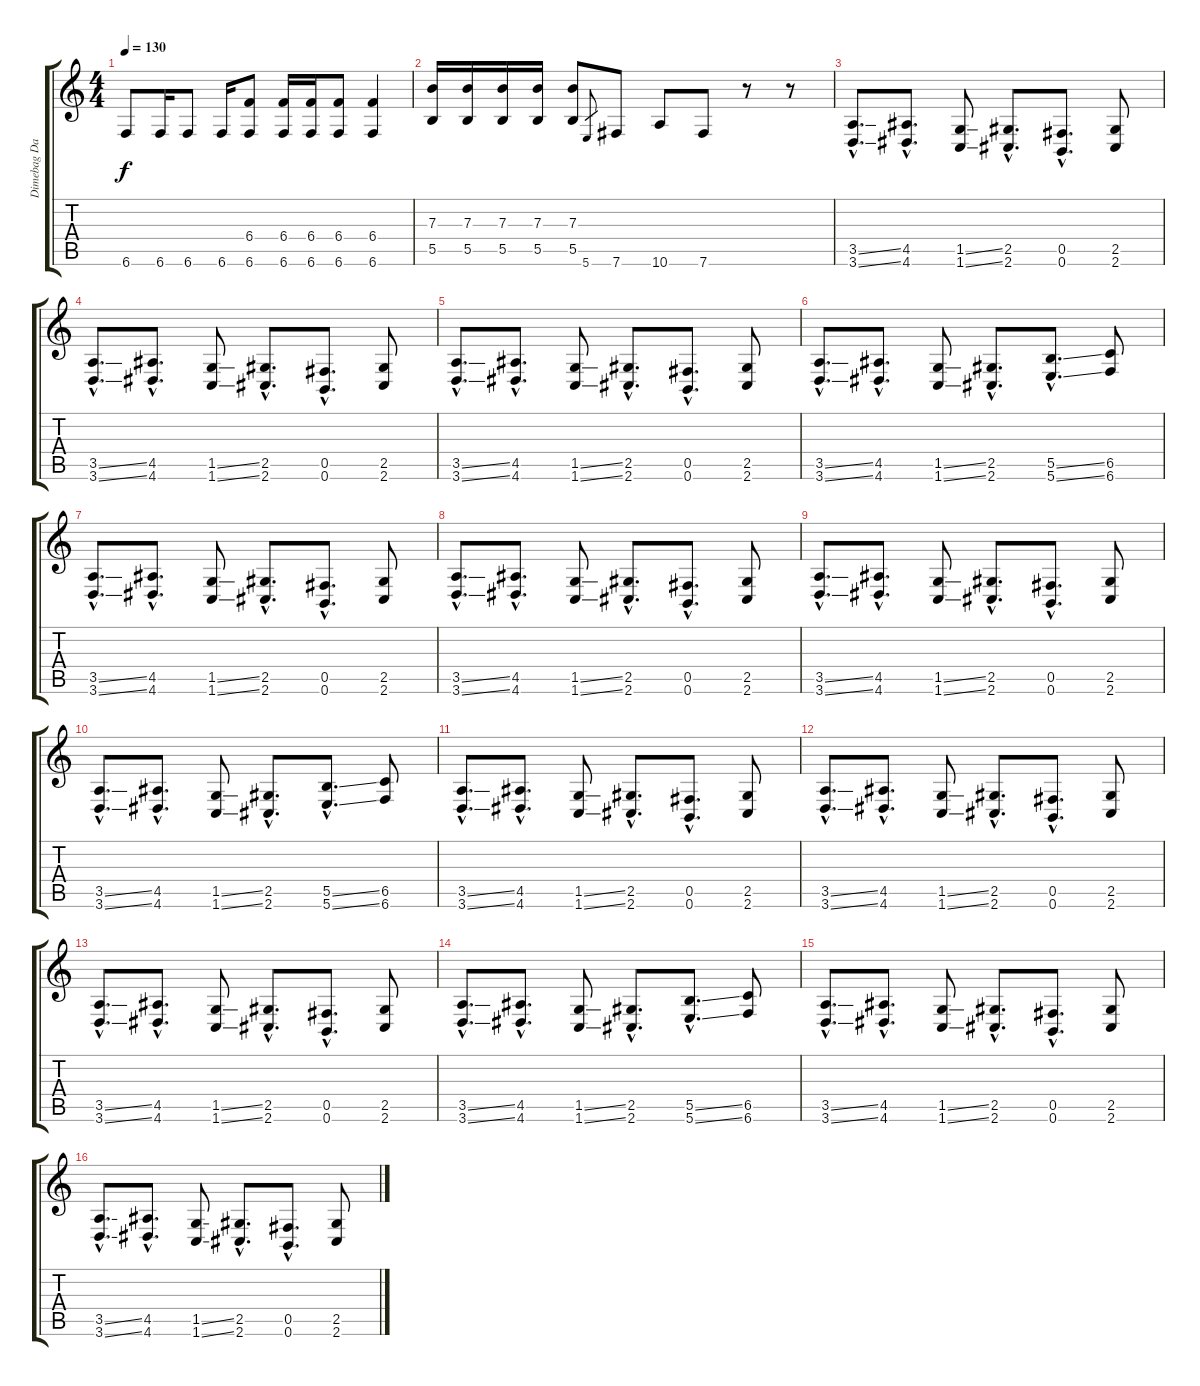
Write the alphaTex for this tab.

\track ("Dimebag Darrell" "Dimebag Da") {instrument distortionguitar}
\staff {score tabs}
\tuning (Db4 Ab3 E3 B2 Gb2 B1) {hide}
\ts (4 4)
\tempo 130
\clef g2
\ks c
6.6{t}.8{dy f} 6.6.16 6.6.8 6.6.16 (6.4 6.6).8 (6.4 6.6).16 (6.4 6.6).16 (6.4 6.6).8 (6.4 6.6).4 |
(7.3 5.5).16 (7.3 5.5).16 (7.3 5.5).16 (7.3 5.5).16 (7.3 5.5).8 5.6.8{gr} 7.6.8 10.6.8 7.6.8 r.8 r.8 |
(3.5{ss hac} 3.6{ss hac}).8{d} (4.5{hac} 4.6{hac}).8{d} (1.5{ss} 1.6{ss}).8 (2.5{hac} 2.6{hac}).8{d} (0.5{hac} 0.6{hac}).8{d} (2.5 2.6).8 |
(3.5{ss hac} 3.6{ss hac}).8{d} (4.5{hac} 4.6{hac}).8{d} (1.5{ss} 1.6{ss}).8 (2.5{hac} 2.6{hac}).8{d} (0.5{hac} 0.6{hac}).8{d} (2.5 2.6).8 |
(3.5{ss hac} 3.6{ss hac}).8{d} (4.5{hac} 4.6{hac}).8{d} (1.5{ss} 1.6{ss}).8 (2.5{hac} 2.6{hac}).8{d} (0.5{hac} 0.6{hac}).8{d} (2.5 2.6).8 |
(3.5{ss hac} 3.6{ss hac}).8{d} (4.5{hac} 4.6{hac}).8{d} (1.5{ss} 1.6{ss}).8 (2.5{hac} 2.6{hac}).8{d} (5.5{ss hac} 5.6{ss hac}).8{d} (6.5 6.6).8 |
(3.5{ss hac} 3.6{ss hac}).8{d} (4.5{hac} 4.6{hac}).8{d} (1.5{ss} 1.6{ss}).8 (2.5{hac} 2.6{hac}).8{d} (0.5{hac} 0.6{hac}).8{d} (2.5 2.6).8 |
(3.5{ss hac} 3.6{ss hac}).8{d} (4.5{hac} 4.6{hac}).8{d} (1.5{ss} 1.6{ss}).8 (2.5{hac} 2.6{hac}).8{d} (0.5{hac} 0.6{hac}).8{d} (2.5 2.6).8 |
(3.5{ss hac} 3.6{ss hac}).8{d} (4.5{hac} 4.6{hac}).8{d} (1.5{ss} 1.6{ss}).8 (2.5{hac} 2.6{hac}).8{d} (0.5{hac} 0.6{hac}).8{d} (2.5 2.6).8 |
(3.5{ss hac} 3.6{ss hac}).8{d} (4.5{hac} 4.6{hac}).8{d} (1.5{ss} 1.6{ss}).8 (2.5{hac} 2.6{hac}).8{d} (5.5{ss hac} 5.6{ss hac}).8{d} (6.5 6.6).8 |
(3.5{ss hac} 3.6{ss hac}).8{d} (4.5{hac} 4.6{hac}).8{d} (1.5{ss} 1.6{ss}).8 (2.5{hac} 2.6{hac}).8{d} (0.5{hac} 0.6{hac}).8{d} (2.5 2.6).8 |
(3.5{ss hac} 3.6{ss hac}).8{d} (4.5{hac} 4.6{hac}).8{d} (1.5{ss} 1.6{ss}).8 (2.5{hac} 2.6{hac}).8{d} (0.5{hac} 0.6{hac}).8{d} (2.5 2.6).8 |
(3.5{ss hac} 3.6{ss hac}).8{d} (4.5{hac} 4.6{hac}).8{d} (1.5{ss} 1.6{ss}).8 (2.5{hac} 2.6{hac}).8{d} (0.5{hac} 0.6{hac}).8{d} (2.5 2.6).8 |
(3.5{ss hac} 3.6{ss hac}).8{d} (4.5{hac} 4.6{hac}).8{d} (1.5{ss} 1.6{ss}).8 (2.5{hac} 2.6{hac}).8{d} (5.5{ss hac} 5.6{ss hac}).8{d} (6.5 6.6).8 |
(3.5{ss hac} 3.6{ss hac}).8{d} (4.5{hac} 4.6{hac}).8{d} (1.5{ss} 1.6{ss}).8 (2.5{hac} 2.6{hac}).8{d} (0.5{hac} 0.6{hac}).8{d} (2.5 2.6).8 |
(3.5{ss hac} 3.6{ss hac}).8{d} (4.5{hac} 4.6{hac}).8{d} (1.5{ss} 1.6{ss}).8 (2.5{hac} 2.6{hac}).8{d} (0.5{hac} 0.6{hac}).8{d} (2.5 2.6).8
